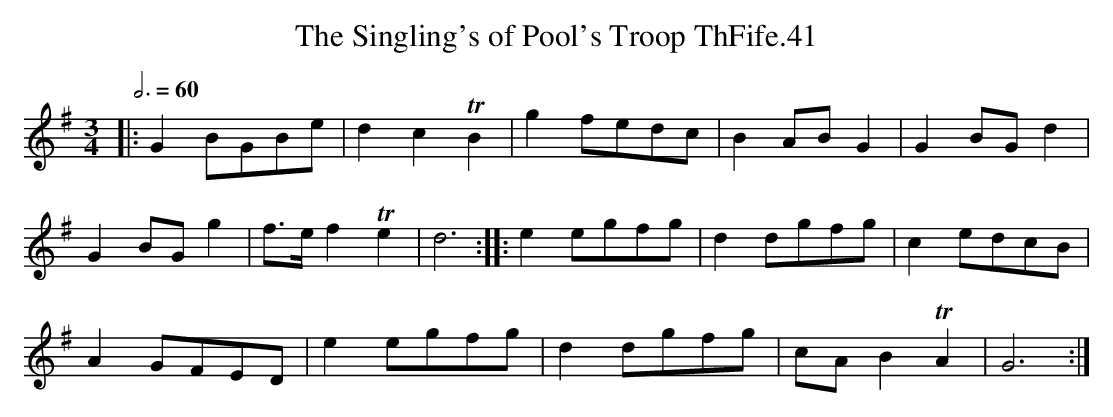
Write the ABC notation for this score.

X:1
T:Singling's of Pool's Troop ThFife.41, The
M:3/4
L:1/8
Q:3/4=60
K:G
|: G2 BGBe | d2 c2 !trill!B2 | g2fedc | B2 AB G2 | G2 BG d2 |
G2 BG g2 | f>e f2 !trill!e2 | d6 :: e2 egfg | d2 dgfg | c2 edcB |
A2 GFED | e2egfg | d2 dgfg | cA B2 !trill!A2 | G6 :|
